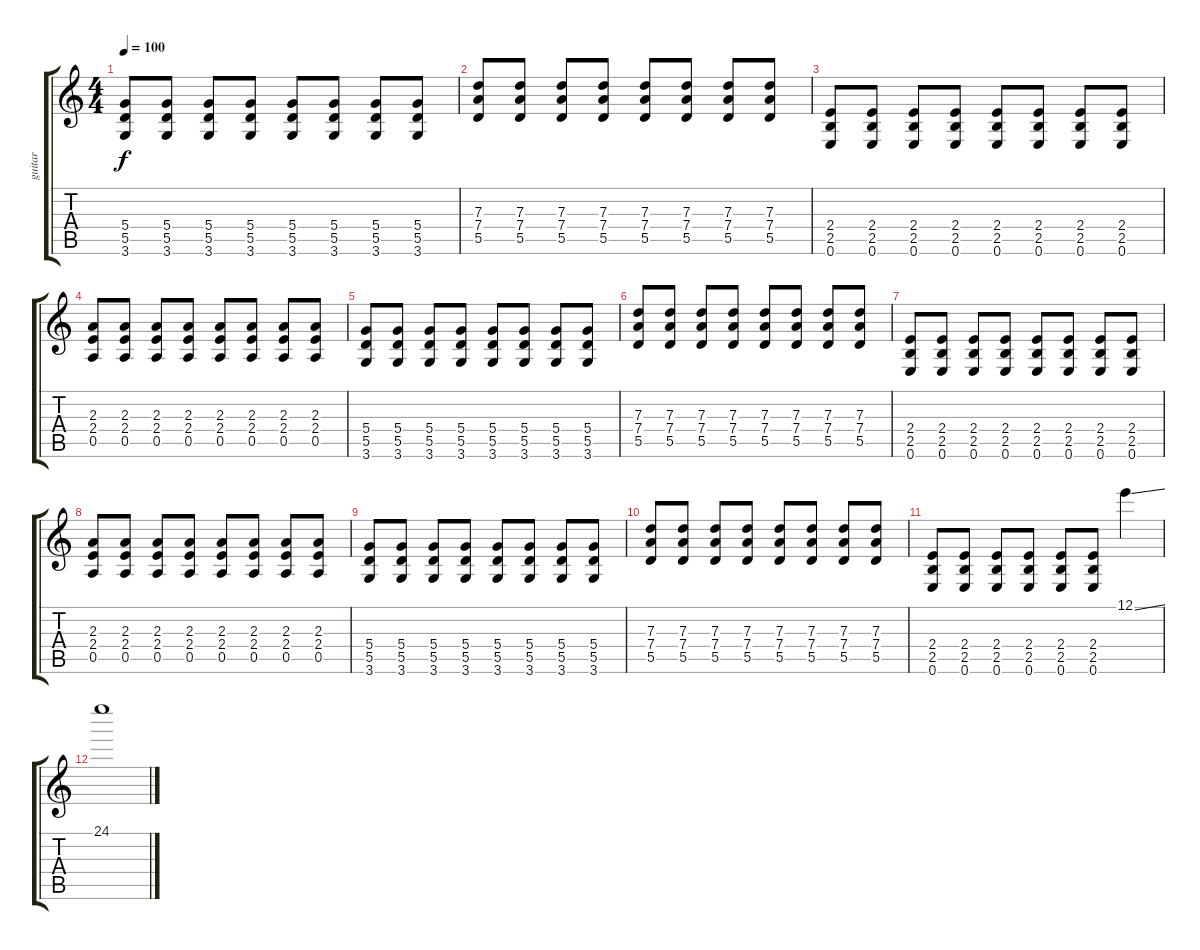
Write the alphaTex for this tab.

\track ("guitar" "guitar") {instrument acousticguitarnylon}
\staff {score tabs}
\tuning (E4 B3 G3 D3 A2 E2) {hide}
\ts (4 4)
\tempo 100
\clef g2
\ks c
(5.4 5.5 3.6).8{dy f} (5.4 5.5 3.6).8 (5.4 5.5 3.6).8 (5.4 5.5 3.6).8 (5.4 5.5 3.6).8 (5.4 5.5 3.6).8 (5.4 5.5 3.6).8 (5.4 5.5 3.6).8 |
(7.3 7.4 5.5).8 (7.3 7.4 5.5).8 (7.3 7.4 5.5).8 (7.3 7.4 5.5).8 (7.3 7.4 5.5).8 (7.3 7.4 5.5).8 (7.3 7.4 5.5).8 (7.3 7.4 5.5).8 |
(2.4 2.5 0.6).8 (2.4 2.5 0.6).8 (2.4 2.5 0.6).8 (2.4 2.5 0.6).8 (2.4 2.5 0.6).8 (2.4 2.5 0.6).8 (2.4 2.5 0.6).8 (2.4 2.5 0.6).8 |
(2.3 2.4 0.5).8{instrument distortionguitar} (2.3 2.4 0.5).8 (2.3 2.4 0.5).8 (2.3 2.4 0.5).8 (2.3 2.4 0.5).8 (2.3 2.4 0.5).8 (2.3 2.4 0.5).8 (2.3 2.4 0.5).8 |
(5.4 5.5 3.6).8 (5.4 5.5 3.6).8 (5.4 5.5 3.6).8 (5.4 5.5 3.6).8 (5.4 5.5 3.6).8 (5.4 5.5 3.6).8 (5.4 5.5 3.6).8 (5.4 5.5 3.6).8 |
(7.3 7.4 5.5).8 (7.3 7.4 5.5).8 (7.3 7.4 5.5).8 (7.3 7.4 5.5).8 (7.3 7.4 5.5).8 (7.3 7.4 5.5).8 (7.3 7.4 5.5).8 (7.3 7.4 5.5).8 |
(2.4 2.5 0.6).8 (2.4 2.5 0.6).8 (2.4 2.5 0.6).8 (2.4 2.5 0.6).8 (2.4 2.5 0.6).8 (2.4 2.5 0.6).8 (2.4 2.5 0.6).8 (2.4 2.5 0.6).8 |
(2.3 2.4 0.5).8{instrument distortionguitar} (2.3 2.4 0.5).8 (2.3 2.4 0.5).8 (2.3 2.4 0.5).8 (2.3 2.4 0.5).8 (2.3 2.4 0.5).8 (2.3 2.4 0.5).8 (2.3 2.4 0.5).8 |
(5.4 5.5 3.6).8 (5.4 5.5 3.6).8 (5.4 5.5 3.6).8 (5.4 5.5 3.6).8 (5.4 5.5 3.6).8 (5.4 5.5 3.6).8 (5.4 5.5 3.6).8 (5.4 5.5 3.6).8 |
(7.3 7.4 5.5).8 (7.3 7.4 5.5).8 (7.3 7.4 5.5).8 (7.3 7.4 5.5).8 (7.3 7.4 5.5).8 (7.3 7.4 5.5).8 (7.3 7.4 5.5).8 (7.3 7.4 5.5).8 |
(2.4 2.5 0.6).8 (2.4 2.5 0.6).8 (2.4 2.5 0.6).8 (2.4 2.5 0.6).8 (2.4 2.5 0.6).8 (2.4 2.5 0.6).8 12.1{ss}.4 |
24.1.1
